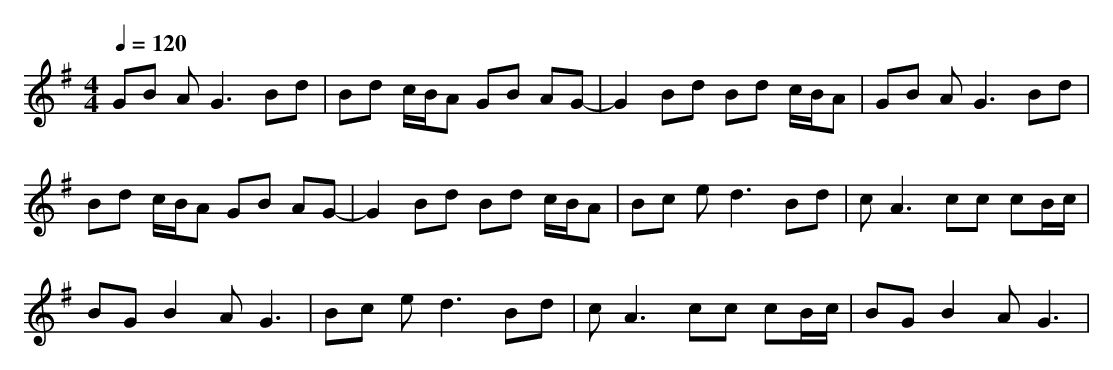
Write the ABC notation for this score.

X:1
T:
M: 4/4
L: 1/8
Q:1/4=120
K:G % 1 sharps
GB A2<G2 Bd|Bd c/2B/2A GB AG-|G2 Bd Bd c/2B/2A|GB A2<G2 Bd|
Bd c/2B/2A GB AG-|G2 Bd Bd c/2B/2A|Bc e2<d2 Bd|c2<A2 cc cB/2c/2|
BG B2 A2<G2|Bc e2<d2 Bd|c2<A2 cc cB/2c/2|BG B2 A2<G2|
